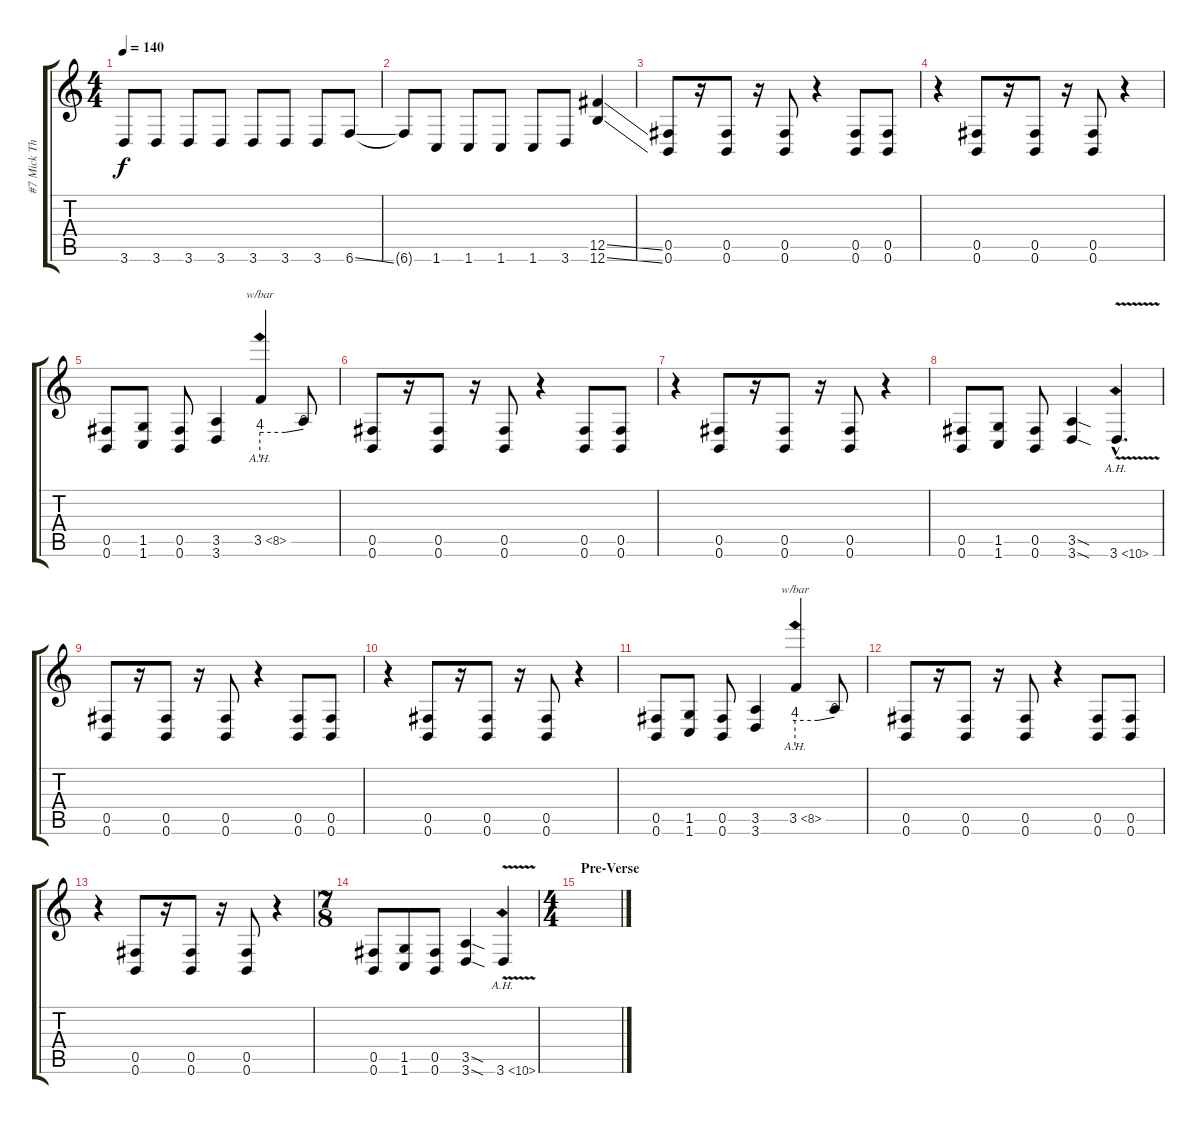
\track ("#7 Mick Thompson - 1st Guitar" "#7 Mick Th") {instrument distortionguitar}
\staff {score tabs}
\tuning (Db4 Ab3 E3 B2 Gb2 B1) {hide}
\ts (4 4)
\tempo 140
\clef g2
\ks c
3.6{t}.8{dy f} 3.6.8 3.6.8 3.6.8 3.6.8 3.6.8 3.6.8 6.6{ss}.8 |
6.6{t}.8 1.6.8 1.6.8 1.6.8 1.6.8 3.6.8 (12.5{ss} 12.6{ss}).4 |
(0.5 0.6).8 r.16 (0.5 0.6).8 r.16 (0.5 0.6).8 r.4 (0.5 0.6).8 (0.5 0.6).8 |
r.4 (0.5 0.6).8 r.16 (0.5 0.6).8 r.16 (0.5 0.6).8 r.4 |
(0.5 0.6).8 (1.5 1.6).8 (0.5 0.6).8 (3.5 3.6).4 3.5{ah 5}.4{tbe (custom default 0 16 35 16 60 24)} 3.5{t}.8 |
(0.5 0.6).8 r.16 (0.5 0.6).8 r.16 (0.5 0.6).8 r.4 (0.5 0.6).8 (0.5 0.6).8 |
r.4 (0.5 0.6).8 r.16 (0.5 0.6).8 r.16 (0.5 0.6).8 r.4 |
(0.5 0.6).8 (1.5 1.6).8 (0.5 0.6).8 (3.5{sod} 3.6{sod}).4 3.6{ah 7 v hac}.4{d} |
(0.5 0.6).8 r.16 (0.5 0.6).8 r.16 (0.5 0.6).8 r.4 (0.5 0.6).8 (0.5 0.6).8 |
r.4 (0.5 0.6).8 r.16 (0.5 0.6).8 r.16 (0.5 0.6).8 r.4 |
(0.5 0.6).8 (1.5 1.6).8 (0.5 0.6).8 (3.5 3.6).4 3.5{ah 5}.4{tbe (custom default 0 16 35 16 60 24)} 3.5{t}.8 |
(0.5 0.6).8 r.16 (0.5 0.6).8 r.16 (0.5 0.6).8 r.4 (0.5 0.6).8 (0.5 0.6).8 |
r.4 (0.5 0.6).8 r.16 (0.5 0.6).8 r.16 (0.5 0.6).8 r.4 |
\ts (7 8)
(0.5 0.6).8 (1.5 1.6).8 (0.5 0.6).8 (3.5{sod} 3.6{sod}).4 3.6{ah 7 v}.4 |
\ts (4 4)
\section ("" "Pre-Verse")
